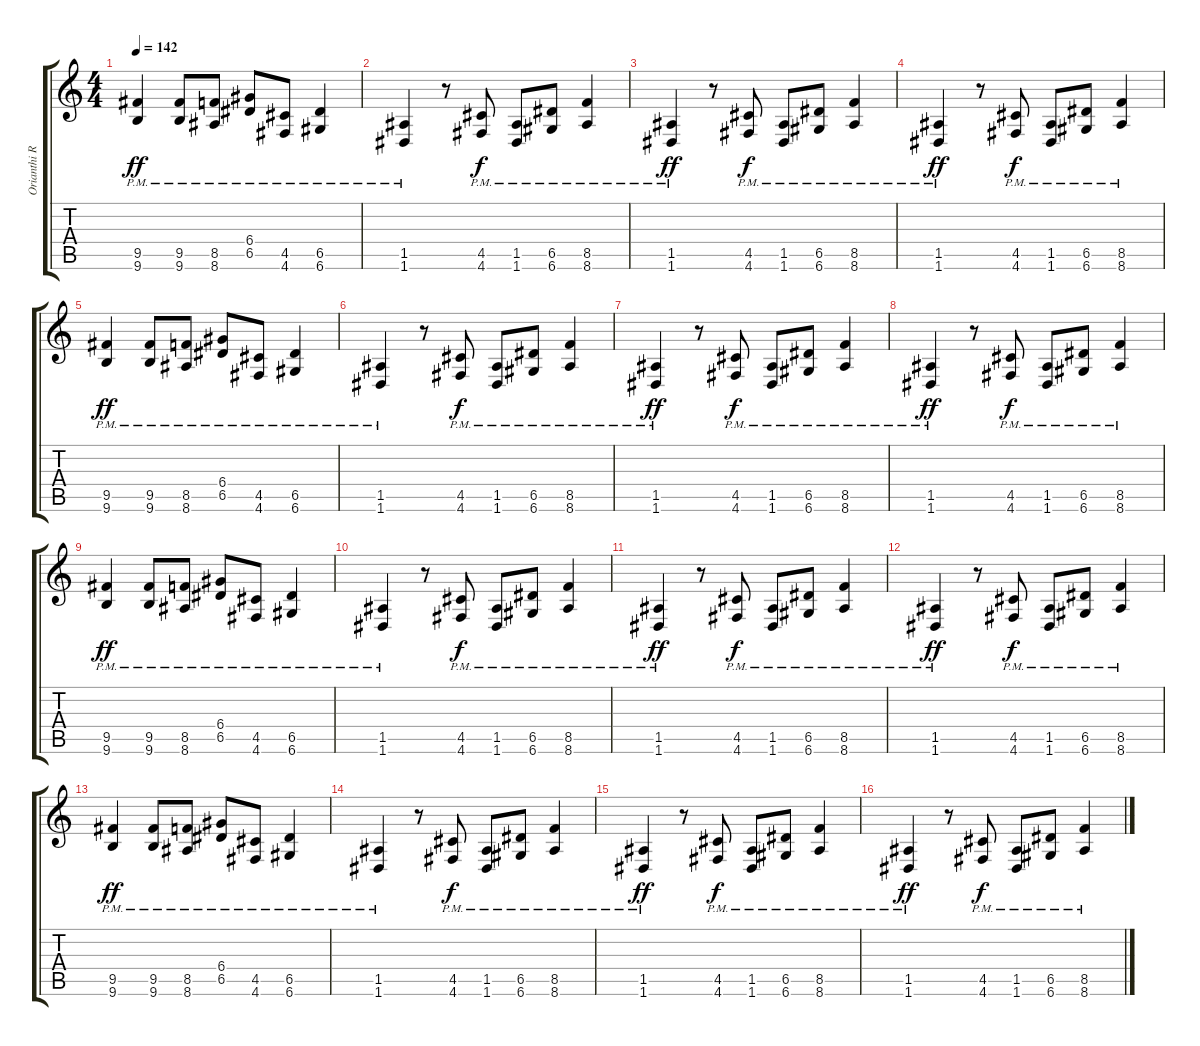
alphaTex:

\track ("Orianthi Rhythm" "Orianthi R") {instrument overdrivenguitar}
\staff {score tabs}
\tuning (E4 B3 G3 D3 A2 D2) {hide}
\ts (4 4)
\tempo 142
\clef g2
\ks c
(9.5{pm} 9.6{pm}).4{dy ff} (9.5{pm} 9.6{pm}).8 (8.5{pm} 8.6{pm}).8 (6.4{pm} 6.5{pm}).8 (4.5{pm} 4.6{pm}).8 (6.5{pm} 6.6{pm}).4 |
(1.5{pm} 1.6{pm}).4 r.8 (4.5{pm} 4.6{pm}).8{dy f} (1.5{pm} 1.6{pm}).8 (6.5{pm} 6.6{pm}).8 (8.5{pm} 8.6{pm}).4 |
(1.5{pm} 1.6{pm}).4{dy ff} r.8 (4.5{pm} 4.6{pm}).8{dy f} (1.5{pm} 1.6{pm}).8 (6.5{pm} 6.6{pm}).8 (8.5{pm} 8.6{pm}).4 |
(1.5{pm} 1.6{pm}).4{dy ff} r.8 (4.5{pm} 4.6{pm}).8{dy f} (1.5{pm} 1.6{pm}).8 (6.5{pm} 6.6{pm}).8 (8.5{pm} 8.6{pm}).4 |
(9.5{pm} 9.6{pm}).4{dy ff} (9.5{pm} 9.6{pm}).8 (8.5{pm} 8.6{pm}).8 (6.4{pm} 6.5{pm}).8 (4.5{pm} 4.6{pm}).8 (6.5{pm} 6.6{pm}).4 |
(1.5{pm} 1.6{pm}).4 r.8 (4.5{pm} 4.6{pm}).8{dy f} (1.5{pm} 1.6{pm}).8 (6.5{pm} 6.6{pm}).8 (8.5{pm} 8.6{pm}).4 |
(1.5{pm} 1.6{pm}).4{dy ff} r.8 (4.5{pm} 4.6{pm}).8{dy f} (1.5{pm} 1.6{pm}).8 (6.5{pm} 6.6{pm}).8 (8.5{pm} 8.6{pm}).4 |
(1.5{pm} 1.6{pm}).4{dy ff} r.8 (4.5{pm} 4.6{pm}).8{dy f} (1.5{pm} 1.6{pm}).8 (6.5{pm} 6.6{pm}).8 (8.5{pm} 8.6{pm}).4 |
(9.5{pm} 9.6{pm}).4{dy ff} (9.5{pm} 9.6{pm}).8 (8.5{pm} 8.6{pm}).8 (6.4{pm} 6.5{pm}).8 (4.5{pm} 4.6{pm}).8 (6.5{pm} 6.6{pm}).4 |
(1.5{pm} 1.6{pm}).4 r.8 (4.5{pm} 4.6{pm}).8{dy f} (1.5{pm} 1.6{pm}).8 (6.5{pm} 6.6{pm}).8 (8.5{pm} 8.6{pm}).4 |
(1.5{pm} 1.6{pm}).4{dy ff} r.8 (4.5{pm} 4.6{pm}).8{dy f} (1.5{pm} 1.6{pm}).8 (6.5{pm} 6.6{pm}).8 (8.5{pm} 8.6{pm}).4 |
(1.5{pm} 1.6{pm}).4{dy ff} r.8 (4.5{pm} 4.6{pm}).8{dy f} (1.5{pm} 1.6{pm}).8 (6.5{pm} 6.6{pm}).8 (8.5{pm} 8.6{pm}).4 |
(9.5{pm} 9.6{pm}).4{dy ff} (9.5{pm} 9.6{pm}).8 (8.5{pm} 8.6{pm}).8 (6.4{pm} 6.5{pm}).8 (4.5{pm} 4.6{pm}).8 (6.5{pm} 6.6{pm}).4 |
(1.5{pm} 1.6{pm}).4 r.8 (4.5{pm} 4.6{pm}).8{dy f} (1.5{pm} 1.6{pm}).8 (6.5{pm} 6.6{pm}).8 (8.5{pm} 8.6{pm}).4 |
(1.5{pm} 1.6{pm}).4{dy ff} r.8 (4.5{pm} 4.6{pm}).8{dy f} (1.5{pm} 1.6{pm}).8 (6.5{pm} 6.6{pm}).8 (8.5{pm} 8.6{pm}).4 |
(1.5{pm} 1.6{pm}).4{dy ff} r.8 (4.5{pm} 4.6{pm}).8{dy f} (1.5{pm} 1.6{pm}).8 (6.5{pm} 6.6{pm}).8 (8.5{pm} 8.6{pm}).4
